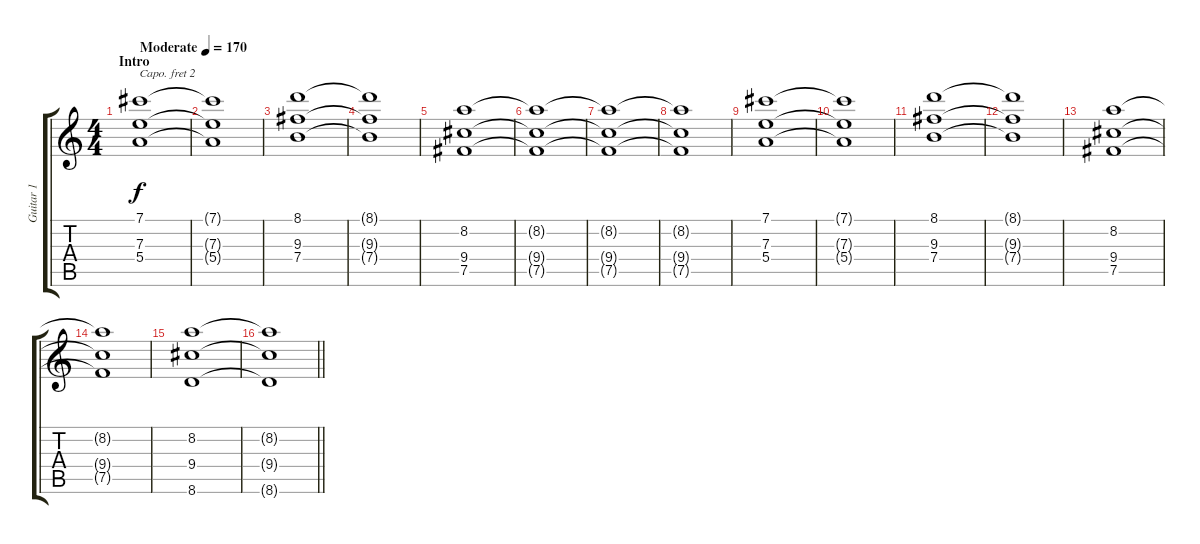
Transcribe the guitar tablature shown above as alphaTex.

\track ("Guitar 1" "Guitar 1") {instrument acousticguitarnylon}
\staff {score tabs}
\capo 2
\tuning (E4 B3 G3 D3 A2 E2) {hide}
\ts (4 4)
\section ("" "Intro")
\tempo (170 "Moderate")
\clef g2
\ks c
(7.1 7.3 5.4).1{dy f instrument acousticguitarnylon} |
(7.1{t} 7.3{t} 5.4{t}).1 |
(8.1 9.3 7.4).1 |
(8.1{t} 9.3{t} 7.4{t}).1 |
(8.2 9.4 7.5).1 |
(8.2{t} 9.4{t} 7.5{t}).1 |
(8.2{t} 9.4{t} 7.5{t}).1 |
(8.2{t} 9.4{t} 7.5{t}).1 |
(7.1 7.3 5.4).1 |
(7.1{t} 7.3{t} 5.4{t}).1 |
(8.1 9.3 7.4).1 |
(8.1{t} 9.3{t} 7.4{t}).1 |
(8.2 9.4 7.5).1 |
(8.2{t} 9.4{t} 7.5{t}).1 |
(8.2 9.4 8.6).1 |
\barLineRight lightlight
(8.2{t} 9.4{t} 8.6{t}).1
